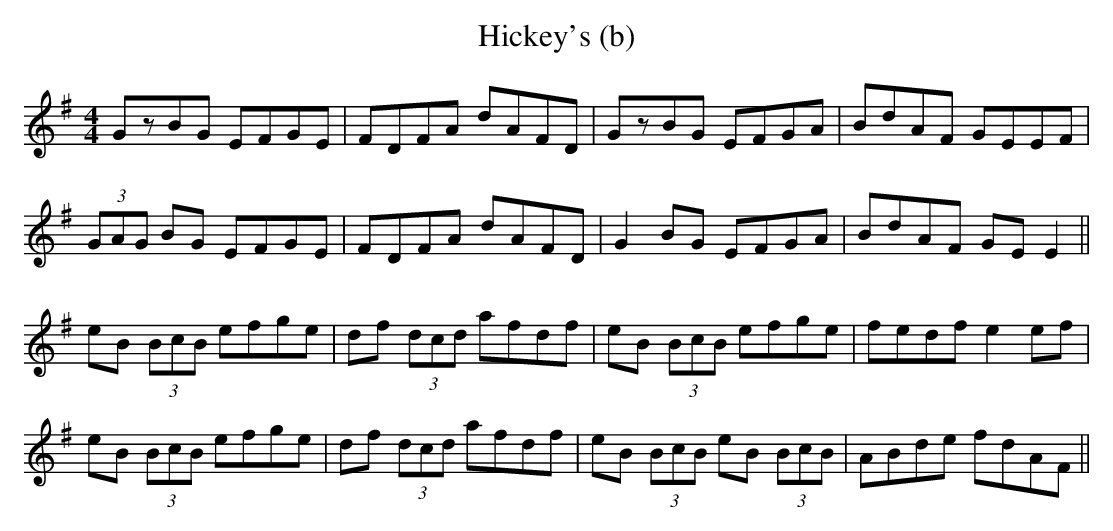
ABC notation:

X:1
T: Hickey's (b)
L: 1/8
M: 4/4
K: G
GzBG EFGE|FDFA dAFD|GzBG EFGA|BdAF GEEF|
(3GAG BG EFGE|FDFA dAFD|G2 BG EFGA|BdAF GE E2 ||
eB (3BcB efge|df (3dcd afdf|eB (3BcB efge|fedf e2 ef|
eB (3BcB efge|df (3dcd afdf|eB (3BcB eB (3BcB|ABde fdAF||
